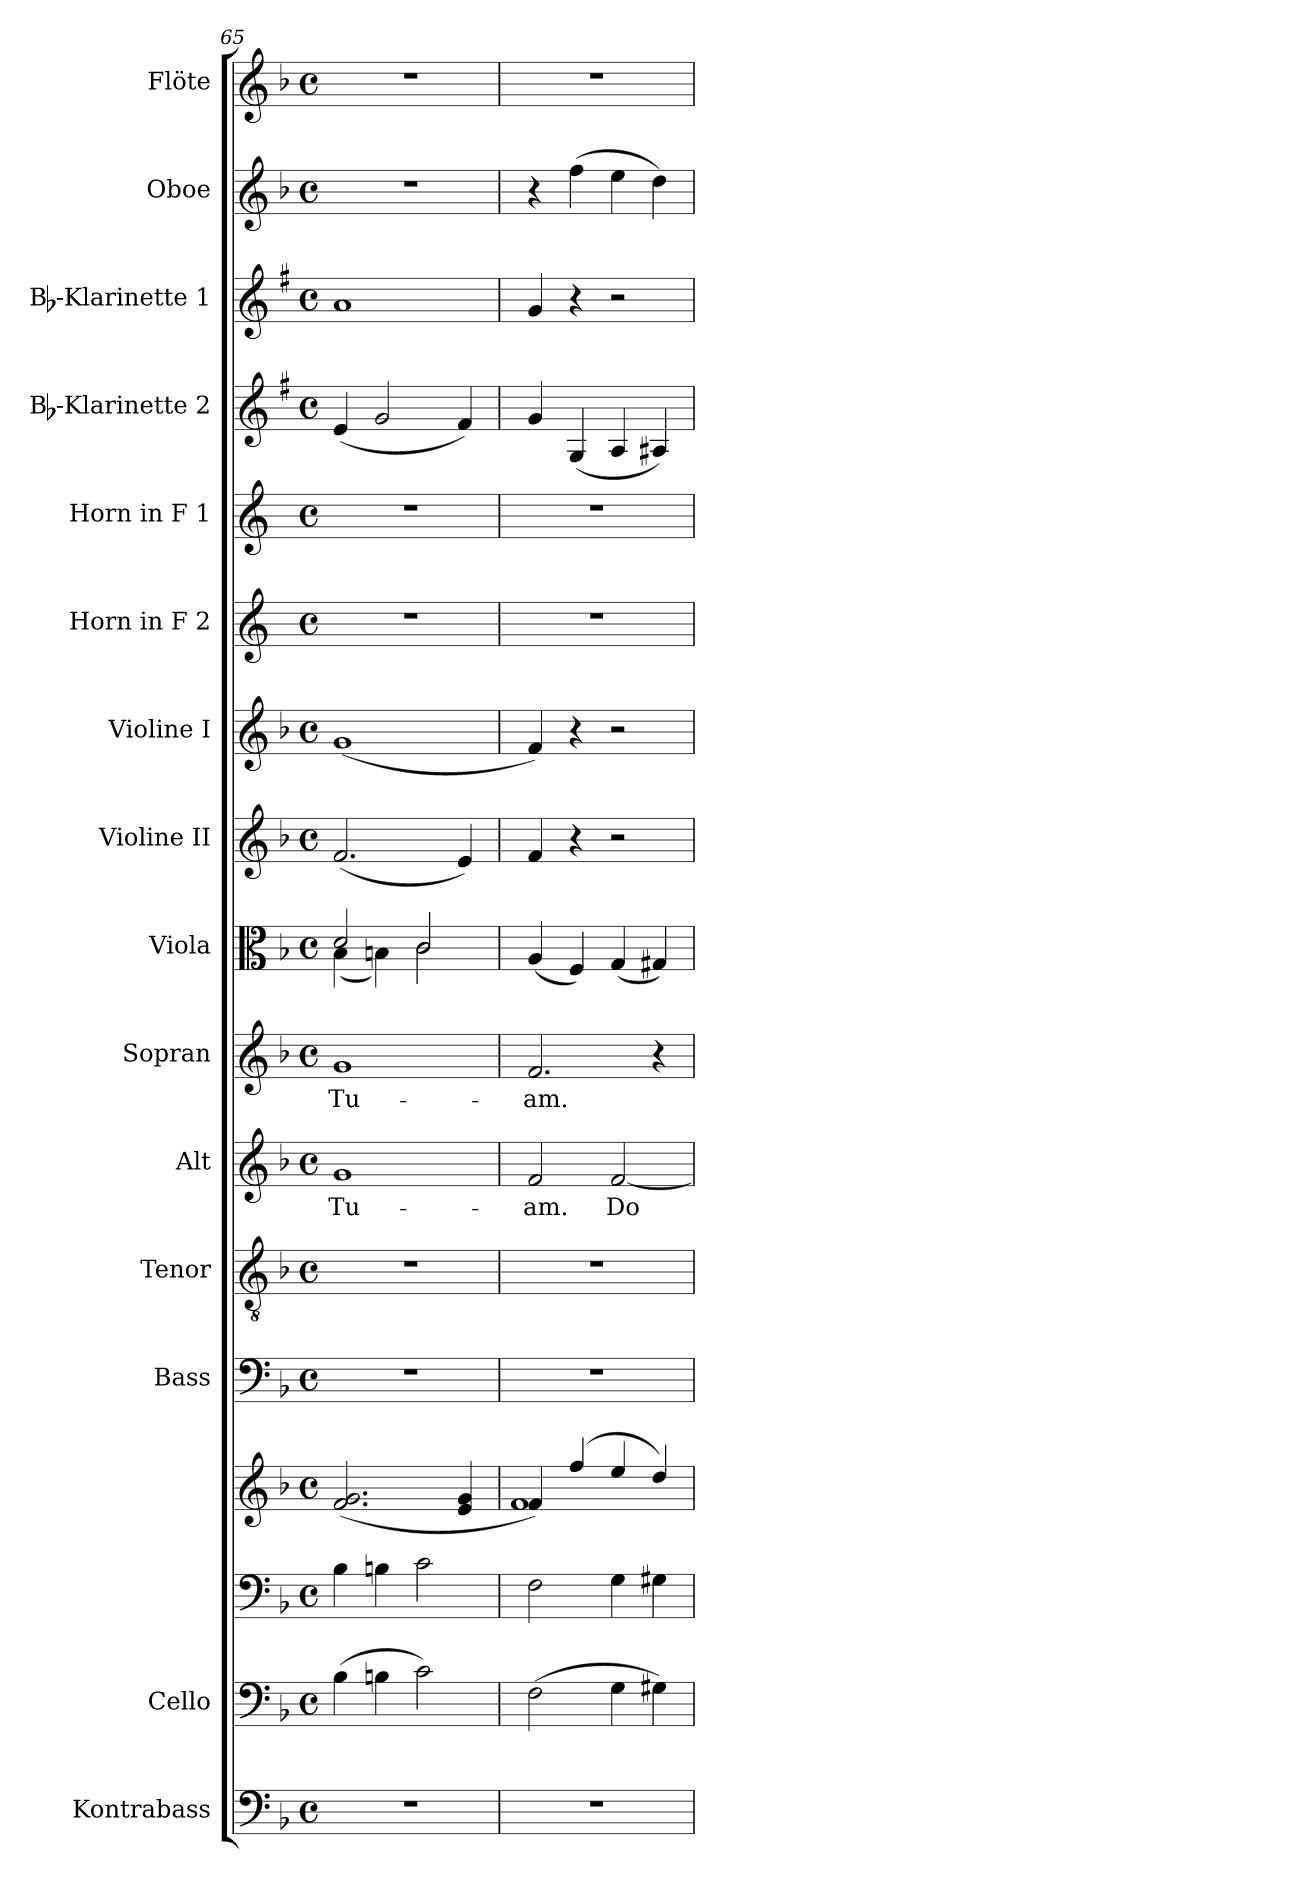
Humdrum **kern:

**kern	**kern	**kern	**kern	**kern	**kern	**kern	**text	**kern	**text	**kern	**kern	**kern	**kern	**kern	**kern	**kern	**kern	**kern
*part16	*part15	*part14	*part14	*part13	*part12	*part11	*part11	*part10	*part10	*part9	*part8	*part7	*part6	*part5	*part4	*part3	*part2	*part1
*staff17	*staff16	*staff15	*staff14	*staff13	*staff12	*staff11	*staff11	*staff10	*staff10	*staff9	*staff8	*staff7	*staff6	*staff5	*staff4	*staff3	*staff2	*staff1
*I"Kontrabass	*I"Cello	*	*	*I"Bass	*I"Tenor	*I"Alt	*	*I"Sopran	*	*I"Viola	*I"Violine II	*I"Violine I	*I"Horn in F 2	*I"Horn in F 1	*I"Bb-Klarinette 2	*I"Bb-Klarinette 1	*I"Oboe	*I"Flöte
*I'Kb.	*	*	*	*I'B.	*I'T.	*I'A.	*	*I'S.	*	*I'Vla.	*I'Vl. II	*I'Vl. I	*	*	*I'Bb Kl. 2	*I'Bb Kl. 1	*I'Ob.	*I'Fl.
*clefF4	*clefF4	*clefF4	*clefG2	*clefF4	*clefGv2	*clefG2	*	*clefG2	*	*clefC3	*clefG2	*clefG2	*clefG2	*clefG2	*clefG2	*clefG2	*clefG2	*clefG2
*ITrd7c12	*	*	*	*	*	*	*	*	*	*	*	*	*ITrd4c7	*ITrd4c7	*ITrd1c2	*ITrd1c2	*	*
*k[b-]	*k[b-]	*k[b-]	*k[b-]	*k[b-]	*k[b-]	*k[b-]	*	*k[b-]	*	*k[b-]	*k[b-]	*k[b-]	*k[b-]	*k[b-]	*k[b-]	*k[b-]	*k[b-]	*k[b-]
*F:	*F:	*F:	*F:	*F:	*F:	*F:	*	*F:	*	*F:	*F:	*F:	*F:	*F:	*F:	*F:	*F:	*F:
*M4/4	*M4/4	*M4/4	*M4/4	*M4/4	*M4/4	*M4/4	*	*M4/4	*	*M4/4	*M4/4	*M4/4	*M4/4	*M4/4	*M4/4	*M4/4	*M4/4	*M4/4
*met(c)	*met(c)	*met(c)	*met(c)	*met(c)	*met(c)	*met(c)	*	*met(c)	*	*met(c)	*met(c)	*met(c)	*met(c)	*met(c)	*met(c)	*met(c)	*met(c)	*met(c)
=65	=65	=65	=65	=65	=65	=65	=65	=65	=65	=65	=65	=65	=65	=65	=65	=65	=65	=65
!	!	!	!	!	!	!	!LO:LY:b	!	!LO:LY:b	!	!	!	!	!	!	!	!	!
*	*	*	*	*	*	*	*	*	*	*^	*	*	*	*	*	*	*	*
1r	(>4B-\	4B-\	(2.f/ 2.g/	1r	1r	1g	Tu-	1g	Tu-	2d/	(<4B-\	(<2.f/	(<1g	1r	1r	(<4d/	1g	1r	1r
.	4Bn\	4Bn\	.	.	.	.	.	.	.	.	4Bn\)	.	.	.	.	2f/	.	.	.
.	2c\)	2c\	.	.	.	.	.	.	.	2c/	2c\	.	.	.	.	.	.	.	.
.	.	.	4e/ 4g/	.	.	.	.	.	.	.	.	4e/)	.	.	.	4e/)	.	.	.
*	*	*	*	*	*	*	*	*	*	*v	*v	*	*	*	*	*	*	*	*
=66	=66	=66	=66	=66	=66	=66	=66	=66	=66	=66	=66	=66	=66	=66	=66	=66	=66	=66
*	*	*	*^	*	*	*	*	*	*	*	*	*	*	*	*	*	*	*
!	!	!	!	!	!	!	!	!LO:LY:b	!	!LO:LY:b	!	!	!	!	!	!	!	!	!
1r	(>2F\	2F\	4f/)	1f	1r	1r	2f/	-am.	2.f/	-am.	(<4A/	4f/	4f/)	1r	1r	4f/	4f/	4r	1r
.	.	.	(4ff/	.	.	.	.	.	.	.	4F/)	4r	4r	.	.	(<4F/	4r	(>4ff\	.
!	!	!	!	!	!	!	!	!LO:LY:b	!	!	!	!	!	!	!	!	!	!	!
.	4G\	4G\	4ee/	.	.	.	[2f/	Do-	.	.	(<4G/	2r	2r	.	.	4G/	2r	4ee\	.
.	4G#X\)	4G#X\	4dd/)	.	.	.	.	.	4r	.	4G#X/)	.	.	.	.	4G#X/)	.	4dd\)	.
*	*	*	*v	*v	*	*	*	*	*	*	*	*	*	*	*	*	*	*	*
=	=	=	=	=	=	=	=	=	=	=	=	=	=	=	=	=	=	=
*-	*-	*-	*-	*-	*-	*-	*-	*-	*-	*-	*-	*-	*-	*-	*-	*-	*-	*-
